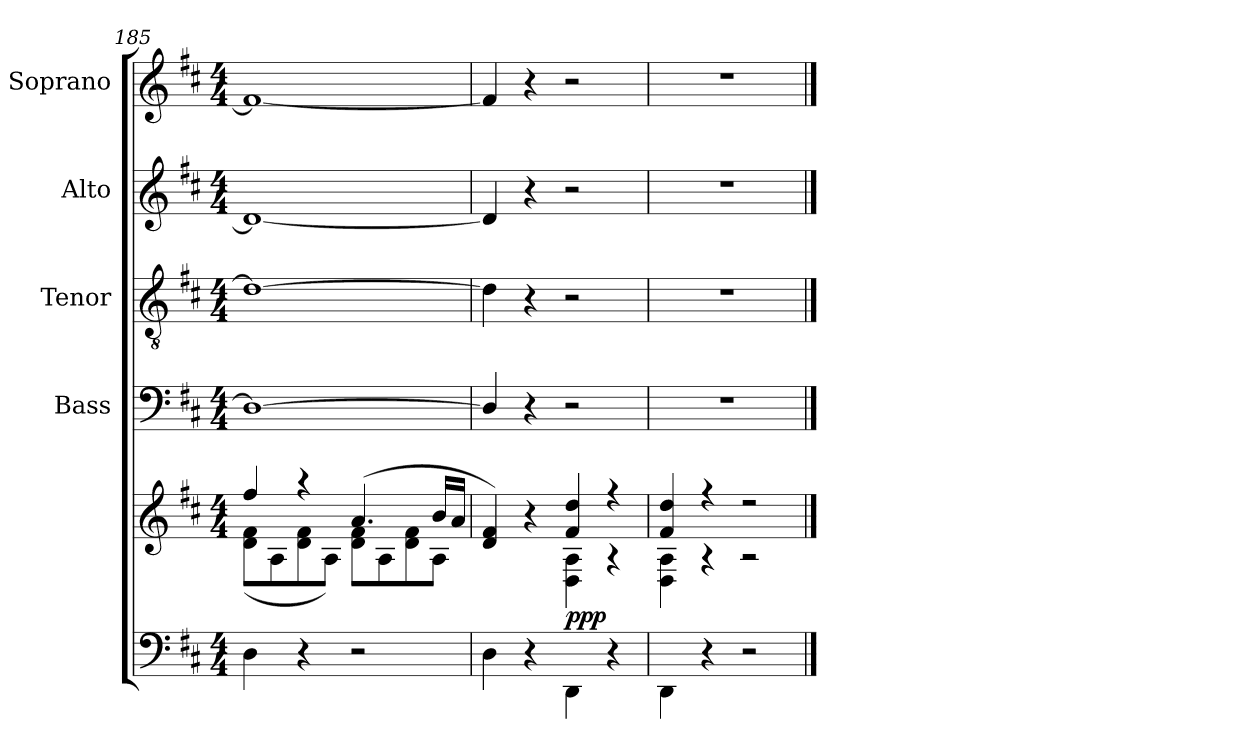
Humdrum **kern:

**kern	**kern	**dynam	**kern	**kern	**kern	**kern
*part6	*part5	*part5	*part4	*part3	*part2	*part1
*staff6	*staff5	*staff5	*staff4	*staff3	*staff2	*staff1
*	*	*	*I"Bass	*I"Tenor	*I"Alto	*I"Soprano
*	*	*	*I'Bass	*I'Tenor	*I'Alto	*I'Soprano
*clefF4	*clefG2	*	*clefF4	*clefGv2	*clefG2	*clefG2
*k[f#c#]	*k[f#c#]	*	*k[f#c#]	*k[f#c#]	*k[f#c#]	*k[f#c#]
*D:	*D:	*	*D:	*D:	*D:	*D:
*M4/4	*M4/4	*	*M4/4	*M4/4	*M4/4	*M4/4
=185	=185	=185	=185	=185	=185	=185
*	*^	*	*	*	*	*
4D\	4ff#/	(<8d\ 8f#\L	.	1D_	1d_	1d_	1f#_
.	.	8A\	.	.	.	.	.
4r	4raa	8d\ 8f#\	.	.	.	.	.
.	.	8A\J)	.	.	.	.	.
2r	(>4.a/	8d\ 8f#\L	.	.	.	.	.
.	.	8A\	.	.	.	.	.
.	.	8d\ 8f#\	.	.	.	.	.
.	16b/LL	8A\J	.	.	.	.	.
.	16a/JJ	.	.	.	.	.	.
=186	=186	=186	=186	=186	=186	=186	=186
4D\	4d/ 4f#/)	2ryy	.	4D/]	4d\]	4d/]	4f#/]
4r	4r	.	.	4r	4r	4r	4r
!	!	!	!LO:DY:b	!	!	!	!
4DD\	4f#/ 4dd/	4D\ 4A\	ppp	2r	2r	2r	2r
4r	4r	4r	.	.	.	.	.
=187	=187	=187	=187	=187	=187	=187	=187
4DD\	4f#/ 4dd/	4D\ 4A\	.	1r	1r	1r	1r
4r	4r	4r	.	.	.	.	.
2r	2r	2r	.	.	.	.	.
*	*v	*v	*	*	*	*	*
==	==	==	==	==	==	==
*-	*-	*-	*-	*-	*-	*-
